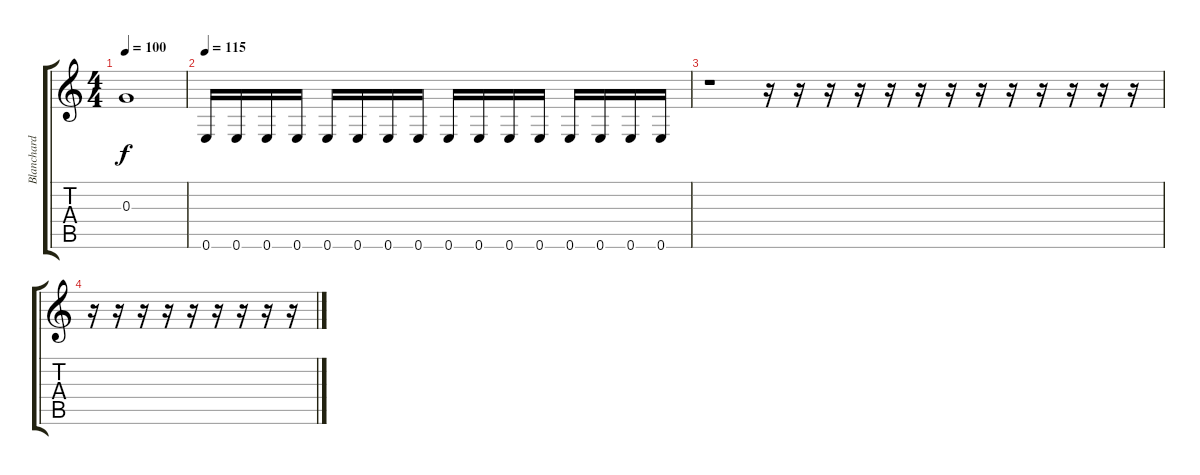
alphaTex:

\track ("Blanchard" "Blanchard") {instrument distortionguitar}
\staff {score tabs}
\tuning (E4 B3 G3 D3 A2 E2) {hide}
\ts (4 4)
\tempo 100
\clef g2
\ks c
0.3{t}.1{dy f} |
\tempo 115
0.6.16 0.6.16 0.6.16 0.6.16 0.6.16 0.6.16 0.6.16 0.6.16 0.6.16 0.6.16 0.6.16 0.6.16 0.6.16 0.6.16 0.6.16 0.6.16 |
r.1 r.16 r.16 r.16 r.16 r.16 r.16 r.16 r.16 r.16 r.16 r.16 r.16 r.16 |
r.16 r.16 r.16 r.16 r.16 r.16 r.16 r.16 r.16
